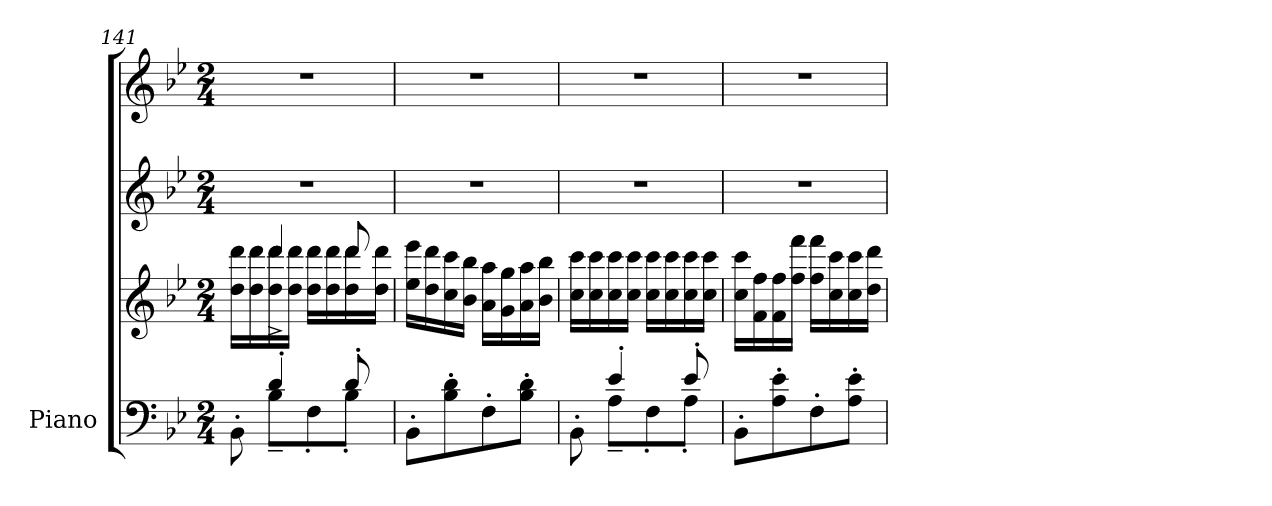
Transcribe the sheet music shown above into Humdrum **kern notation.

**kern	**kern	**kern	**kern
*part1	*part1	*part1	*part1
*staff4	*staff3	*staff2	*staff1
*I"Piano	*	*	*
*I'Pno.	*	*	*
*clefF4	*clefG2	*clefG2	*clefG2
*k[b-e-]	*k[b-e-]	*k[b-e-]	*k[b-e-]
*M2/4	*M2/4	*M2/4	*M2/4
=141	=141	=141	=141
*^	*^	*	*
8ryy	8BB-'\	16dd\ 16ddd\LL	8ryy	2r	2r
.	.	16dd\ 16ddd\	.	.	.
4d'/	8B-~\L	16dd\ 16ddd\	4ddd^/	.	.
.	.	16dd\ 16ddd\JJ	.	.	.
.	8F'\	16dd\ 16ddd\LL	.	.	.
.	.	16dd\ 16ddd\	.	.	.
8d'/	8B-'\J	16dd\ 16ddd\	8ddd/	.	.
.	.	16dd\ 16ddd\JJ	.	.	.
*v	*v	*	*	*	*
*	*v	*v	*	*
=142	=142	=142	=142
8BB-'\L	16ee-\ 16eee-\LL	2r	2r
.	16dd\ 16ddd\	.	.
8B-\' 8d\'	16cc\ 16ccc\	.	.
.	16b-\ 16bb-\JJ	.	.
8F'\	16a\ 16aa\LL	.	.
.	16g\ 16gg\	.	.
8B-\' 8d\'J	16a\ 16aa\	.	.
.	16b-\ 16bb-\JJ	.	.
!!LO:PB:g=z
=143	=143	=143	=143
*^	*	*	*
8ryy	8BB-'\	16cc\ 16ccc\LL	2r	2r
.	.	16cc\ 16ccc\	.	.
4e-'/	8A~\L	16cc\ 16ccc\	.	.
.	.	16cc\ 16ccc\JJ	.	.
.	8F'\	16cc\ 16ccc\LL	.	.
.	.	16cc\ 16ccc\	.	.
8e-'/	8A'\J	16cc\ 16ccc\	.	.
.	.	16cc\ 16ccc\JJ	.	.
*v	*v	*	*	*
=144	=144	=144	=144
8BB-'\L	16cc\ 16ccc\LL	2r	2r
.	16f\ 16ff\	.	.
8A\' 8e-\'	16f\ 16ff\	.	.
.	16ff\ 16fff\JJ	.	.
8F'\	16ff\ 16fff\LL	.	.
.	16cc\ 16ccc\	.	.
8A\' 8e-\'J	16cc\ 16ccc\	.	.
.	16dd\ 16ddd\JJ	.	.
=	=	=	=
*-	*-	*-	*-
